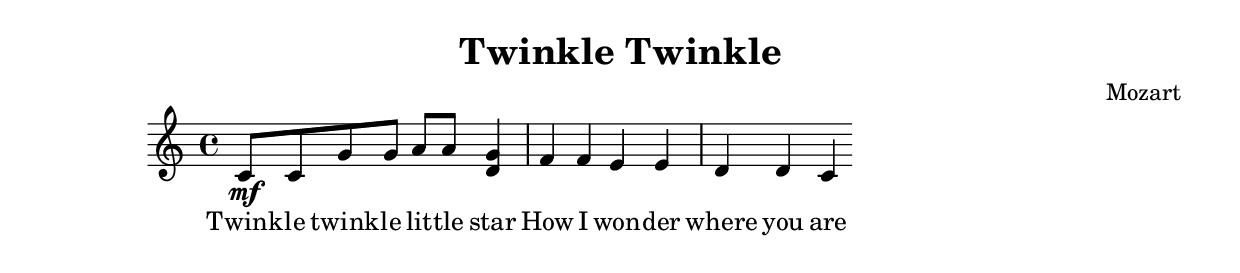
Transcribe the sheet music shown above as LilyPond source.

\header {
  title = "Twinkle Twinkle"
  composer = "Mozart"
}

\relative c' {
  c8\mf c g' g
  a a <g d>4
  f4 f e e
  d d c
}

\addlyrics {
  Twink -- le twink -- le lit -- tle star
  How I won -- der where you are
}
